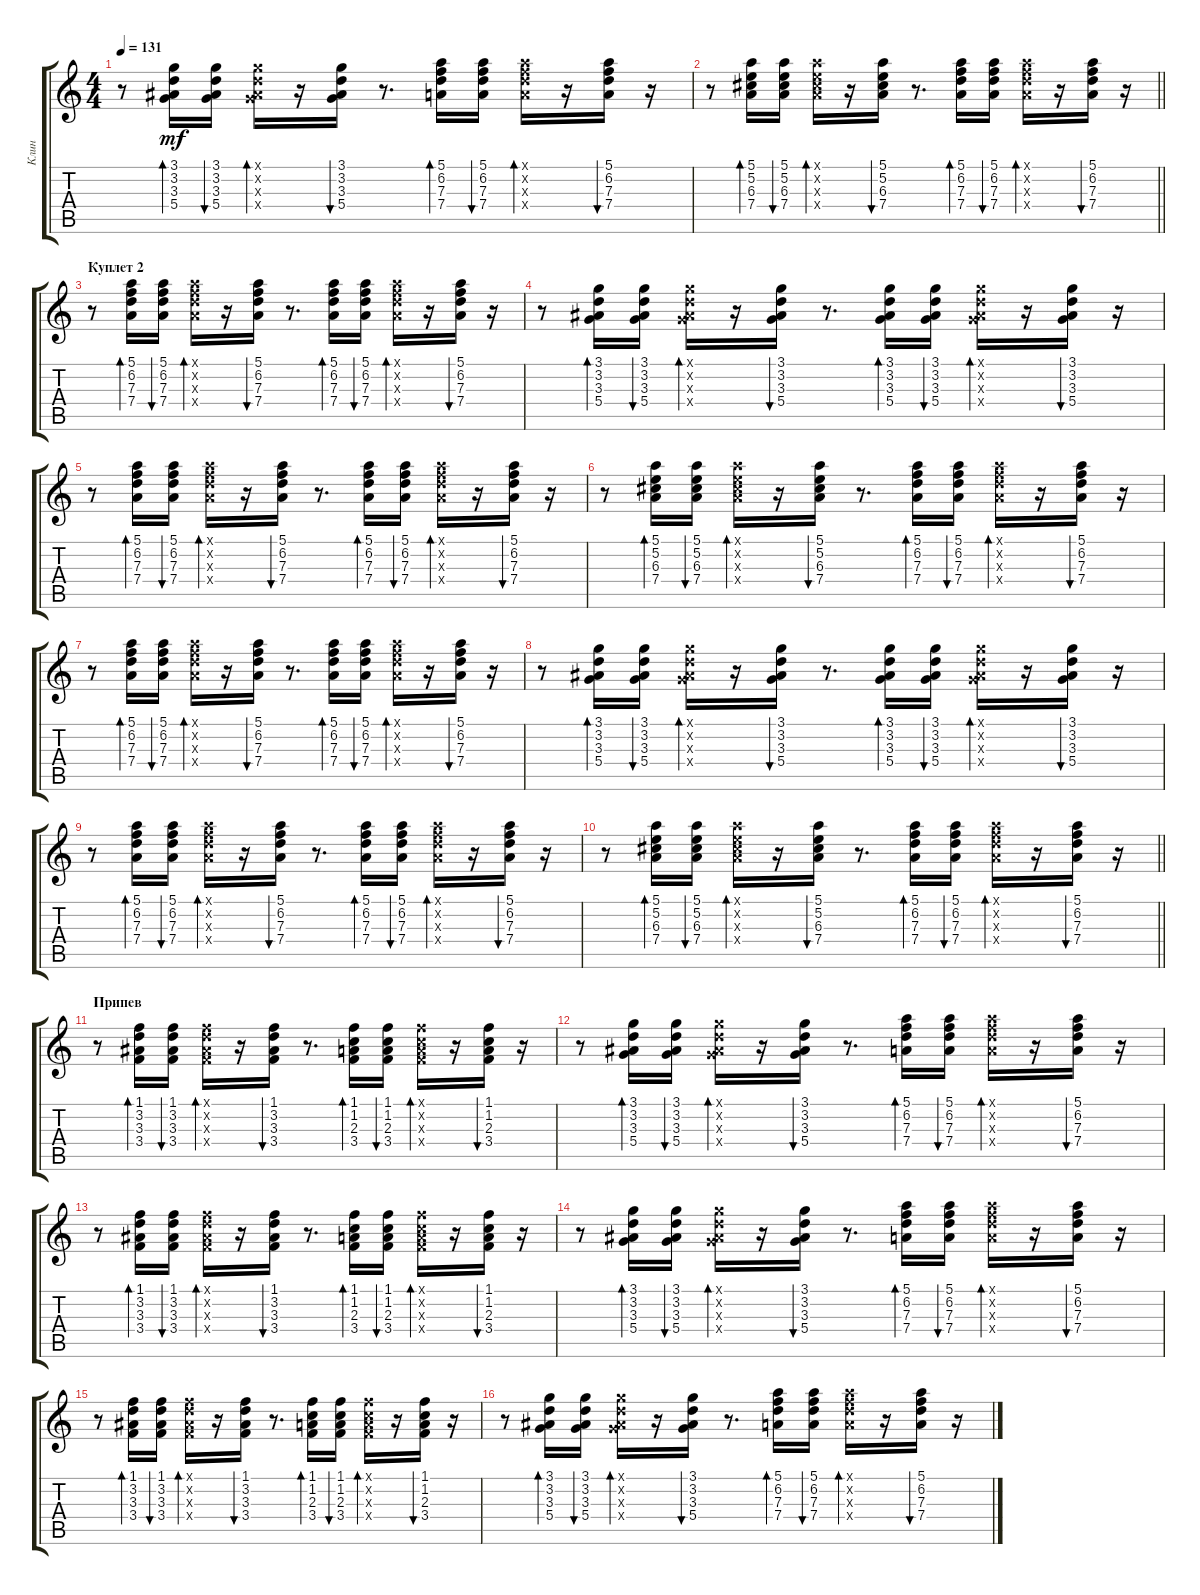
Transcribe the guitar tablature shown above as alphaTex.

\track ("Клин" "Клин") {instrument electricguitarclean}
\staff {score tabs}
\tuning (E4 B3 G3 D3 A2 E2) {hide}
\ts (4 4)
\tempo 131
\clef g2
\ks c
r.8{dy mf} (3.1 3.2 3.3 5.4).16{bd 30} (3.1 3.2 3.3 5.4).16{bu 30} (3.1{x} 3.2{x} 3.3{x} 5.4{x}).16{bd 30} r.16 (3.1 3.2 3.3 5.4).16{bu 30} r.8{d} (5.1 6.2 7.3 7.4).16{bd 30} (5.1 6.2 7.3 7.4).16{bu 30} (5.1{x} 6.2{x} 7.3{x} 7.4{x}).16{bd 30} r.16 (5.1 6.2 7.3 7.4).16{bu 30} r.16 |
\barLineRight lightlight
r.8 (5.1 5.2 6.3 7.4).16{bd 30} (5.1 5.2 6.3 7.4).16{bu 30} (5.1{x} 5.2{x} 6.3{x} 7.4{x}).16{bd 30} r.16 (5.1 5.2 6.3 7.4).16{bu 30} r.8{d} (5.1 6.2 7.3 7.4).16{bd 30} (5.1 6.2 7.3 7.4).16{bu 30} (5.1{x} 6.2{x} 7.3{x} 7.4{x}).16{bd 30} r.16 (5.1 6.2 7.3 7.4).16{bu 30} r.16 |
\section ("" "Куплет 2")
r.8 (5.1 6.2 7.3 7.4).16{bd 30} (5.1 6.2 7.3 7.4).16{bu 30} (5.1{x} 6.2{x} 7.3{x} 7.4{x}).16{bd 30} r.16 (5.1 6.2 7.3 7.4).16{bu 30} r.8{d} (5.1 6.2 7.3 7.4).16{bd 30} (5.1 6.2 7.3 7.4).16{bu 30} (5.1{x} 6.2{x} 7.3{x} 7.4{x}).16{bd 30} r.16 (5.1 6.2 7.3 7.4).16{bu 30} r.16 |
r.8 (3.1 3.2 3.3 5.4).16{bd 30} (3.1 3.2 3.3 5.4).16{bu 30} (3.1{x} 3.2{x} 3.3{x} 5.4{x}).16{bd 30} r.16 (3.1 3.2 3.3 5.4).16{bu 30} r.8{d} (3.1 3.2 3.3 5.4).16{bd 30} (3.1 3.2 3.3 5.4).16{bu 30} (3.1{x} 3.2{x} 3.3{x} 5.4{x}).16{bd 30} r.16 (3.1 3.2 3.3 5.4).16{bu 30} r.16 |
r.8 (5.1 6.2 7.3 7.4).16{bd 30} (5.1 6.2 7.3 7.4).16{bu 30} (5.1{x} 6.2{x} 7.3{x} 7.4{x}).16{bd 30} r.16 (5.1 6.2 7.3 7.4).16{bu 30} r.8{d} (5.1 6.2 7.3 7.4).16{bd 30} (5.1 6.2 7.3 7.4).16{bu 30} (5.1{x} 6.2{x} 7.3{x} 7.4{x}).16{bd 30} r.16 (5.1 6.2 7.3 7.4).16{bu 30} r.16 |
r.8 (5.1 5.2 6.3 7.4).16{bd 30} (5.1 5.2 6.3 7.4).16{bu 30} (5.1{x} 5.2{x} 6.3{x} 7.4{x}).16{bd 30} r.16 (5.1 5.2 6.3 7.4).16{bu 30} r.8{d} (5.1 6.2 7.3 7.4).16{bd 30} (5.1 6.2 7.3 7.4).16{bu 30} (5.1{x} 6.2{x} 7.3{x} 7.4{x}).16{bd 30} r.16 (5.1 6.2 7.3 7.4).16{bu 30} r.16 |
r.8 (5.1 6.2 7.3 7.4).16{bd 30} (5.1 6.2 7.3 7.4).16{bu 30} (5.1{x} 6.2{x} 7.3{x} 7.4{x}).16{bd 30} r.16 (5.1 6.2 7.3 7.4).16{bu 30} r.8{d} (5.1 6.2 7.3 7.4).16{bd 30} (5.1 6.2 7.3 7.4).16{bu 30} (5.1{x} 6.2{x} 7.3{x} 7.4{x}).16{bd 30} r.16 (5.1 6.2 7.3 7.4).16{bu 30} r.16 |
r.8 (3.1 3.2 3.3 5.4).16{bd 30} (3.1 3.2 3.3 5.4).16{bu 30} (3.1{x} 3.2{x} 3.3{x} 5.4{x}).16{bd 30} r.16 (3.1 3.2 3.3 5.4).16{bu 30} r.8{d} (3.1 3.2 3.3 5.4).16{bd 30} (3.1 3.2 3.3 5.4).16{bu 30} (3.1{x} 3.2{x} 3.3{x} 5.4{x}).16{bd 30} r.16 (3.1 3.2 3.3 5.4).16{bu 30} r.16 |
r.8 (5.1 6.2 7.3 7.4).16{bd 30} (5.1 6.2 7.3 7.4).16{bu 30} (5.1{x} 6.2{x} 7.3{x} 7.4{x}).16{bd 30} r.16 (5.1 6.2 7.3 7.4).16{bu 30} r.8{d} (5.1 6.2 7.3 7.4).16{bd 30} (5.1 6.2 7.3 7.4).16{bu 30} (5.1{x} 6.2{x} 7.3{x} 7.4{x}).16{bd 30} r.16 (5.1 6.2 7.3 7.4).16{bu 30} r.16 |
\barLineRight lightlight
r.8 (5.1 5.2 6.3 7.4).16{bd 30} (5.1 5.2 6.3 7.4).16{bu 30} (5.1{x} 5.2{x} 6.3{x} 7.4{x}).16{bd 30} r.16 (5.1 5.2 6.3 7.4).16{bu 30} r.8{d} (5.1 6.2 7.3 7.4).16{bd 30} (5.1 6.2 7.3 7.4).16{bu 30} (5.1{x} 6.2{x} 7.3{x} 7.4{x}).16{bd 30} r.16 (5.1 6.2 7.3 7.4).16{bu 30} r.16 |
\section ("" "Припев")
r.8 (1.1 3.2 3.3 3.4).16{bd 30} (1.1 3.2 3.3 3.4).16{bu 30} (1.1{x} 3.2{x} 3.3{x} 3.4{x}).16{bd 30} r.16 (1.1 3.2 3.3 3.4).16{bu 30} r.8{d} (1.1 1.2 2.3 3.4).16{bd 30} (1.1 1.2 2.3 3.4).16{bu 30} (1.1{x} 1.2{x} 2.3{x} 3.4{x}).16{bd 30} r.16 (1.1 1.2 2.3 3.4).16{bu 30} r.16 |
r.8 (3.1 3.2 3.3 5.4).16{bd 30} (3.1 3.2 3.3 5.4).16{bu 30} (3.1{x} 3.2{x} 3.3{x} 5.4{x}).16{bd 30} r.16 (3.1 3.2 3.3 5.4).16{bu 30} r.8{d} (5.1 6.2 7.3 7.4).16{bd 30} (5.1 6.2 7.3 7.4).16{bu 30} (5.1{x} 6.2{x} 7.3{x} 7.4{x}).16{bd 30} r.16 (5.1 6.2 7.3 7.4).16{bu 30} r.16 |
r.8 (1.1 3.2 3.3 3.4).16{bd 30} (1.1 3.2 3.3 3.4).16{bu 30} (1.1{x} 3.2{x} 3.3{x} 3.4{x}).16{bd 30} r.16 (1.1 3.2 3.3 3.4).16{bu 30} r.8{d} (1.1 1.2 2.3 3.4).16{bd 30} (1.1 1.2 2.3 3.4).16{bu 30} (1.1{x} 1.2{x} 2.3{x} 3.4{x}).16{bd 30} r.16 (1.1 1.2 2.3 3.4).16{bu 30} r.16 |
r.8 (3.1 3.2 3.3 5.4).16{bd 30} (3.1 3.2 3.3 5.4).16{bu 30} (3.1{x} 3.2{x} 3.3{x} 5.4{x}).16{bd 30} r.16 (3.1 3.2 3.3 5.4).16{bu 30} r.8{d} (5.1 6.2 7.3 7.4).16{bd 30} (5.1 6.2 7.3 7.4).16{bu 30} (5.1{x} 6.2{x} 7.3{x} 7.4{x}).16{bd 30} r.16 (5.1 6.2 7.3 7.4).16{bu 30} r.16 |
r.8 (1.1 3.2 3.3 3.4).16{bd 30} (1.1 3.2 3.3 3.4).16{bu 30} (1.1{x} 3.2{x} 3.3{x} 3.4{x}).16{bd 30} r.16 (1.1 3.2 3.3 3.4).16{bu 30} r.8{d} (1.1 1.2 2.3 3.4).16{bd 30} (1.1 1.2 2.3 3.4).16{bu 30} (1.1{x} 1.2{x} 2.3{x} 3.4{x}).16{bd 30} r.16 (1.1 1.2 2.3 3.4).16{bu 30} r.16 |
r.8 (3.1 3.2 3.3 5.4).16{bd 30} (3.1 3.2 3.3 5.4).16{bu 30} (3.1{x} 3.2{x} 3.3{x} 5.4{x}).16{bd 30} r.16 (3.1 3.2 3.3 5.4).16{bu 30} r.8{d} (5.1 6.2 7.3 7.4).16{bd 30} (5.1 6.2 7.3 7.4).16{bu 30} (5.1{x} 6.2{x} 7.3{x} 7.4{x}).16{bd 30} r.16 (5.1 6.2 7.3 7.4).16{bu 30} r.16
